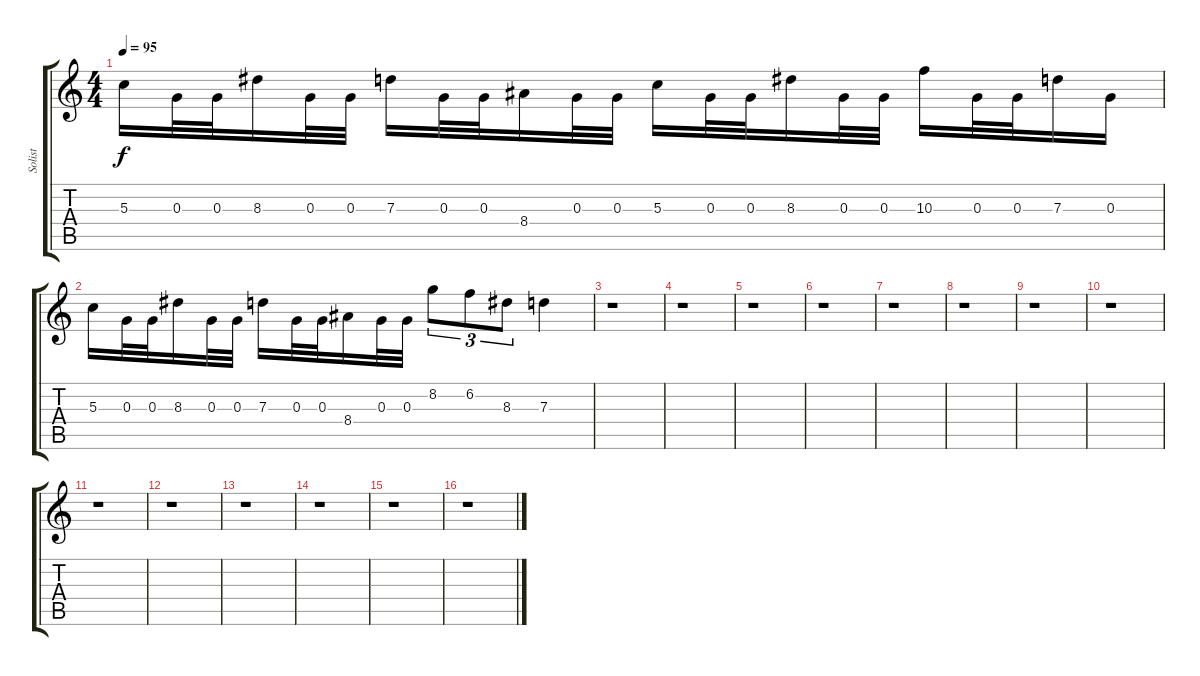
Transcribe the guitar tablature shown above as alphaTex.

\track ("Solist" "Solist") {instrument distortionguitar}
\staff {score tabs}
\tuning (E4 B3 G3 D3 A2 E2) {hide}
\ts (4 4)
\tempo 95
\clef g2
\ks c
5.3.16{dy f} 0.3.32 0.3.32 8.3.16 0.3.32 0.3.32 7.3.16 0.3.32 0.3.32 8.4.16 0.3.32 0.3.32 5.3.16 0.3.32 0.3.32 8.3.16 0.3.32 0.3.32 10.3.16 0.3.32 0.3.32 7.3.16 0.3.16 |
5.3.16 0.3.32 0.3.32 8.3.16 0.3.32 0.3.32 7.3.16 0.3.32 0.3.32 8.4.16 0.3.32 0.3.32 8.2.8{tu (3 2)} 6.2.8{tu (3 2)} 8.3.8{tu (3 2)} 7.3.4 |
r.1 |
r.1 |
r.1 |
r.1 |
r.1 |
r.1 |
r.1 |
r.1 |
r.1 |
r.1 |
r.1 |
r.1 |
r.1 |
r.1
